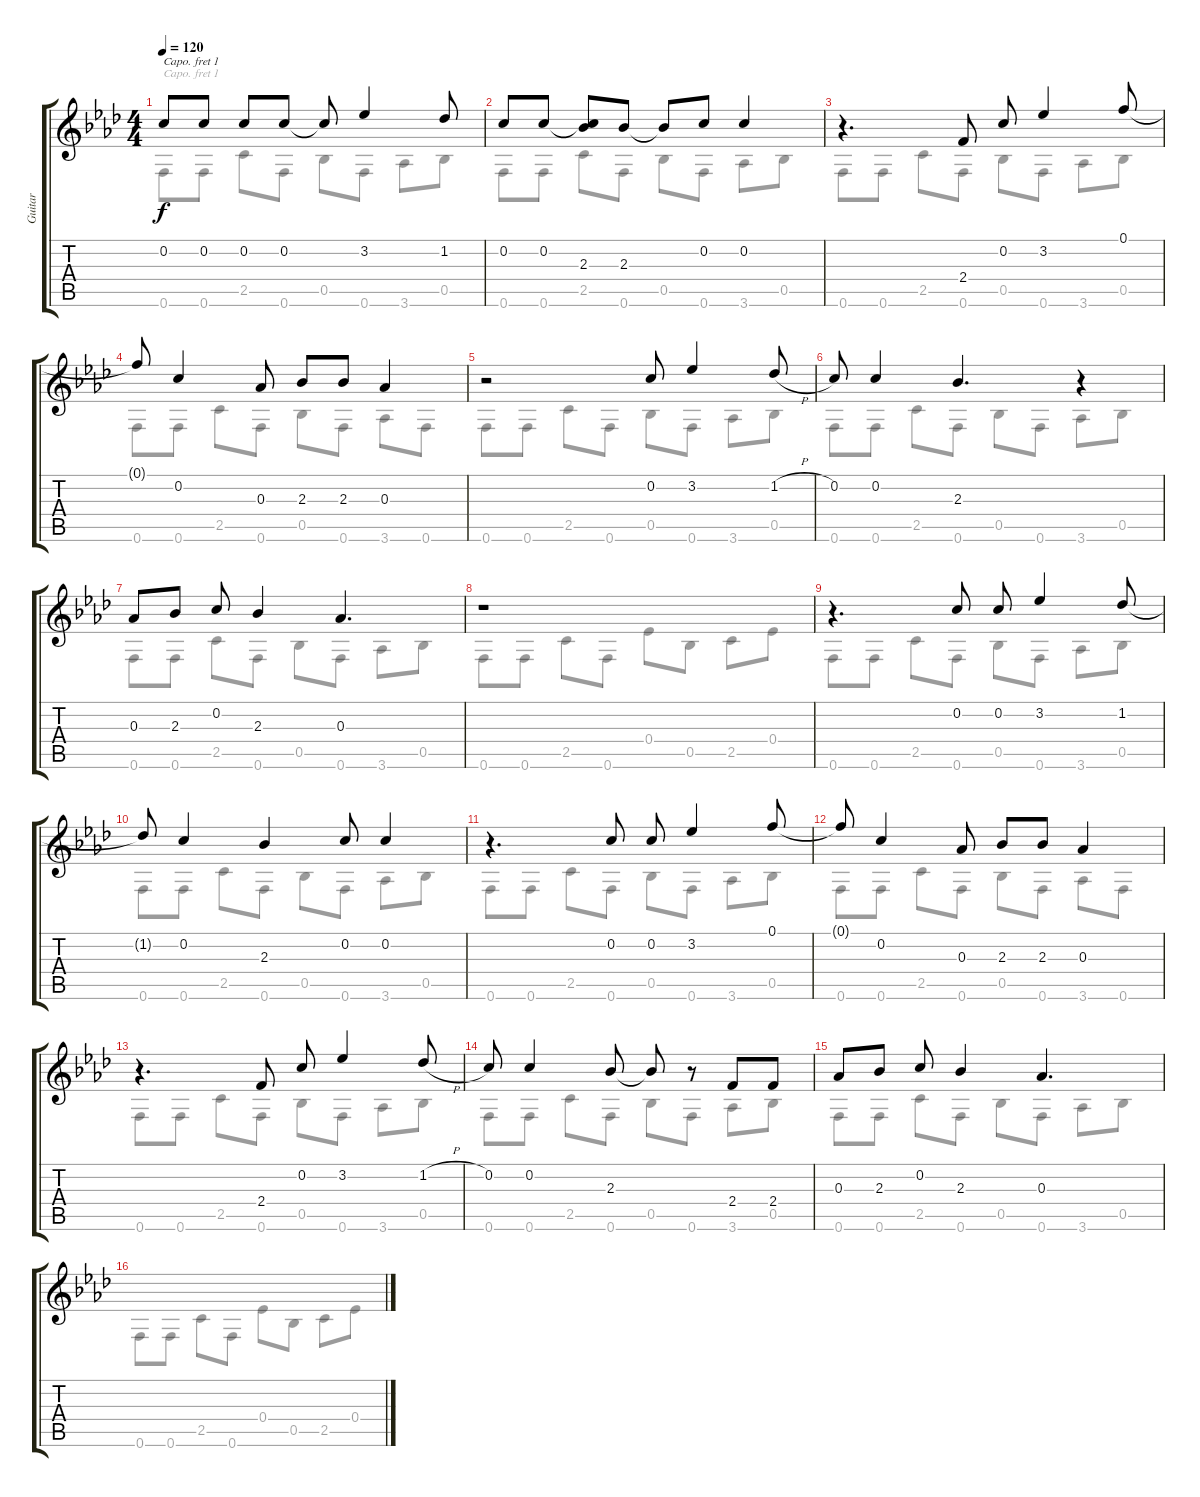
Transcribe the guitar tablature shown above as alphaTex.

\track ("Guitar" "Guitar") {instrument acousticguitarsteel}
\staff {score tabs}
\capo 1
\tuning (E4 B3 G3 D3 A2 E2) {hide}
\voice
\ts (4 4)
\tempo 120
\clef g2
\ks ab
0.2.8{dy f} 0.2.8 0.2.8 0.2.8 0.2{t}.8 3.2.4 1.2.8 |
0.2.8 0.2.8 (0.2{t} 2.3).8 2.3.8 2.3{t}.8 0.2.8 0.2.4 |
r.4{d} 2.4.8 0.2.8 3.2.4 0.1.8 |
0.1{t}.8 0.2.4 0.3.8 2.3.8 2.3.8 0.3.4 |
r.2 0.2.8 3.2.4 1.2{h}.8 |
0.2.8 0.2.4 2.3.4{d} r.4 |
0.3.8 2.3.8 0.2.8 2.3.4 0.3.4{d} |
r.1 |
r.4{d} 0.2.8 0.2.8 3.2.4 1.2.8 |
1.2{t}.8 0.2.4 2.3.4 0.2.8 0.2.4 |
r.4{d} 0.2.8 0.2.8 3.2.4 0.1.8 |
0.1{t}.8 0.2.4 0.3.8 2.3.8 2.3.8 0.3.4 |
r.4{d} 2.4.8 0.2.8 3.2.4 1.2{h}.8 |
0.2.8 0.2.4 2.3.8 2.3{t}.8 r.8 2.4.8 2.4.8 |
0.3.8 2.3.8 0.2.8 2.3.4 0.3.4{d} |
\voice
\clef g2
\ottava regular
\simile none
\ks ab
0.6.8{dy f} 0.6.8 2.5.8 0.6.8 0.5.8 0.6.8 3.6.8 0.5.8 |
0.6.8 0.6.8 2.5.8 0.6.8 0.5.8 0.6.8 3.6.8 0.5.8 |
0.6.8 0.6.8 2.5.8 0.6.8 0.5.8 0.6.8 3.6.8 0.5.8 |
0.6.8 0.6.8 2.5.8 0.6.8 0.5.8 0.6.8 3.6.8 0.6.8 |
0.6.8 0.6.8 2.5.8 0.6.8 0.5.8 0.6.8 3.6.8 0.5.8 |
0.6.8 0.6.8 2.5.8 0.6.8 0.5.8 0.6.8 3.6.8 0.5.8 |
0.6.8 0.6.8 2.5.8 0.6.8 0.5.8 0.6.8 3.6.8 0.5.8 |
0.6.8 0.6.8 2.5.8 0.6.8 0.4.8 0.5.8 2.5.8 0.4.8 |
0.6.8 0.6.8 2.5.8 0.6.8 0.5.8 0.6.8 3.6.8 0.5.8 |
0.6.8 0.6.8 2.5.8 0.6.8 0.5.8 0.6.8 3.6.8 0.5.8 |
0.6.8 0.6.8 2.5.8 0.6.8 0.5.8 0.6.8 3.6.8 0.5.8 |
0.6.8 0.6.8 2.5.8 0.6.8 0.5.8 0.6.8 3.6.8 0.6.8 |
0.6.8 0.6.8 2.5.8 0.6.8 0.5.8 0.6.8 3.6.8 0.5.8 |
0.6.8 0.6.8 2.5.8 0.6.8 0.5.8 0.6.8 3.6.8 0.5.8 |
0.6.8 0.6.8 2.5.8 0.6.8 0.5.8 0.6.8 3.6.8 0.5.8 |
0.6.8 0.6.8 2.5.8 0.6.8 0.4.8 0.5.8 2.5.8 0.4.8
